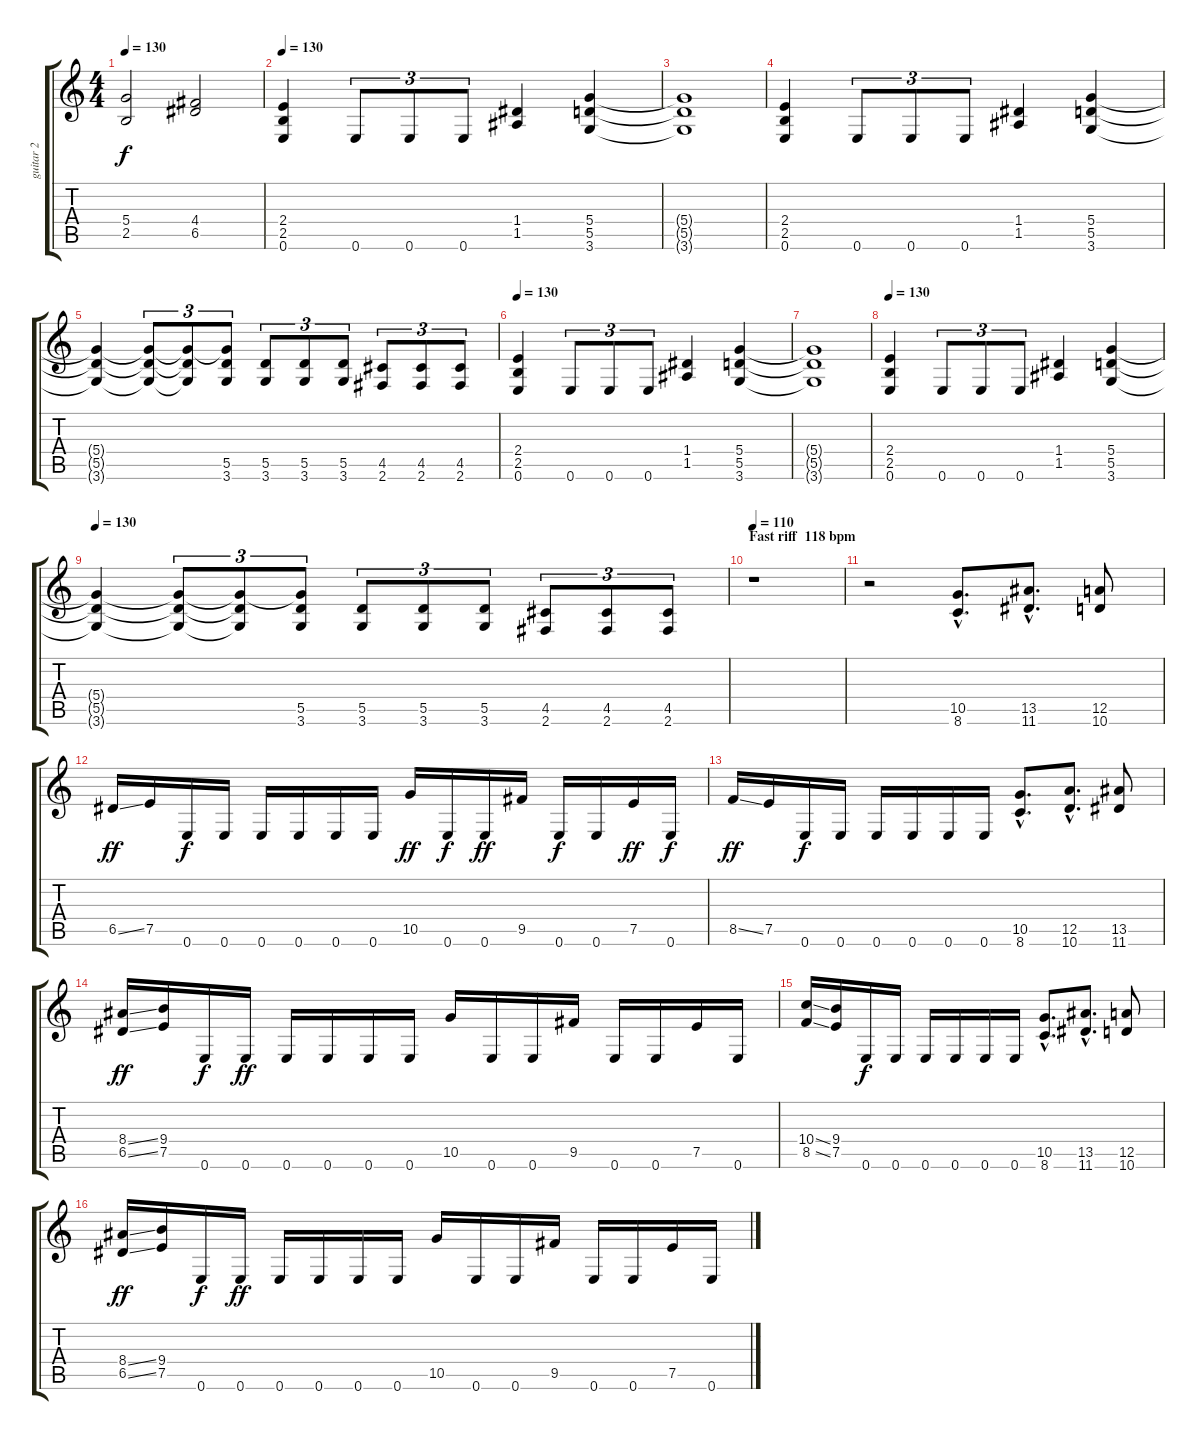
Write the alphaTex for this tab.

\track ("guitar 2" "guitar 2") {instrument overdrivenguitar}
\staff {score tabs}
\tuning (E4 B3 G3 D3 A2 E2) {hide}
\ts (4 4)
\tempo 130
\clef g2
\ks c
(5.4 2.5).2{dy f} (4.4 6.5).2 |
\tempo 130
(2.4 2.5 0.6).4 0.6.8{tu (3 2)} 0.6.8{tu (3 2)} 0.6.8{tu (3 2)} (1.4 1.5).4 (5.4 5.5 3.6).4 |
(5.4{t} 5.5{t} 3.6{t}).1 |
(2.4 2.5 0.6).4 0.6.8{tu (3 2)} 0.6.8{tu (3 2)} 0.6.8{tu (3 2)} (1.4 1.5).4 (5.4 5.5 3.6).4 |
(5.4{t} 5.5{t} 3.6{t}).4 (5.4{t} 5.5{t} 3.6{t}).8{tu (3 2)} (5.4{t} 5.5{t} 3.6{t}).8{tu (3 2)} (5.4{t} 5.5 3.6).8{tu (3 2)} (5.5 3.6).8{tu (3 2)} (5.5 3.6).8{tu (3 2)} (5.5 3.6).8{tu (3 2)} (4.5 2.6).8{tu (3 2)} (4.5 2.6).8{tu (3 2)} (4.5 2.6).8{tu (3 2)} |
\tempo 130
(2.4 2.5 0.6).4 0.6.8{tu (3 2)} 0.6.8{tu (3 2)} 0.6.8{tu (3 2)} (1.4 1.5).4 (5.4 5.5 3.6).4 |
(5.4{t} 5.5{t} 3.6{t}).1 |
\tempo 130
(2.4 2.5 0.6).4 0.6.8{tu (3 2)} 0.6.8{tu (3 2)} 0.6.8{tu (3 2)} (1.4 1.5).4 (5.4 5.5 3.6).4 |
\tempo 130
(5.4{t} 5.5{t} 3.6{t}).4 (5.4{t} 5.5{t} 3.6{t}).8{tu (3 2)} (5.4{t} 5.5{t} 3.6{t}).8{tu (3 2)} (5.4{t} 5.5 3.6).8{tu (3 2)} (5.5 3.6).8{tu (3 2)} (5.5 3.6).8{tu (3 2)} (5.5 3.6).8{tu (3 2)} (4.5 2.6).8{tu (3 2)} (4.5 2.6).8{tu (3 2)} (4.5 2.6).8{tu (3 2)} |
\section ("" "Fast riff  118 bpm")
\tempo 110
r.1 |
r.2 (10.5{hac} 8.6{hac}).8{d} (13.5{hac} 11.6{hac}).8{d} (12.5 10.6).8 |
6.5{ss}.16{dy ff} 7.5.16 0.6.16{dy f} 0.6.16 0.6.16 0.6.16 0.6.16 0.6.16 10.5.16{dy ff} 0.6.16{dy f} 0.6.16{dy ff} 9.5.16 0.6.16{dy f} 0.6.16 7.5.16{dy ff} 0.6.16{dy f} |
8.5{ss}.16{dy ff} 7.5.16 0.6.16{dy f} 0.6.16 0.6.16 0.6.16 0.6.16 0.6.16 (10.5{hac} 8.6{hac}).8{d} (12.5{hac} 10.6{hac}).8{d} (13.5 11.6).8 |
(8.4{ss} 6.5{ss}).16{dy ff} (9.4 7.5).16 0.6.16{dy f} 0.6.16{dy ff} 0.6.16 0.6.16 0.6.16 0.6.16 10.5.16 0.6.16 0.6.16 9.5.16 0.6.16 0.6.16 7.5.16 0.6.16 |
(10.4{ss} 8.5{ss}).16 (9.4 7.5).16 0.6.16{dy f} 0.6.16 0.6.16 0.6.16 0.6.16 0.6.16 (10.5{hac} 8.6{hac}).8{d} (13.5{hac} 11.6{hac}).8{d} (12.5 10.6).8 |
(8.4{ss} 6.5{ss}).16{dy ff} (9.4 7.5).16 0.6.16{dy f} 0.6.16{dy ff} 0.6.16 0.6.16 0.6.16 0.6.16 10.5.16 0.6.16 0.6.16 9.5.16 0.6.16 0.6.16 7.5.16 0.6.16
